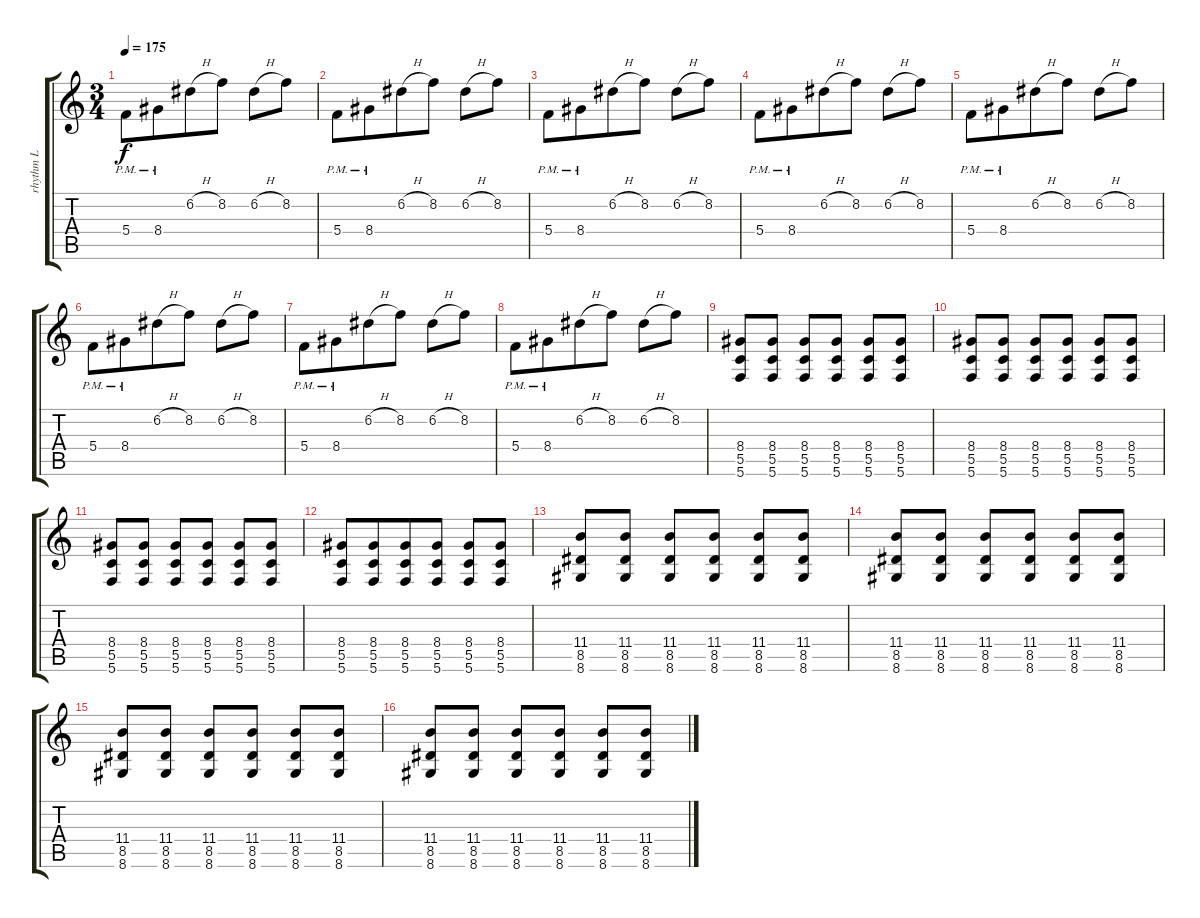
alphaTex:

\track ("rhythm L" "rhythm L") {instrument overdrivenguitar bank 255}
\staff {score tabs}
\tuning (D4 A3 F3 C3 G2 C2) {hide}
\ts (3 4)
\tempo 175
\clef g2
\ks c
5.4{pm}.8{dy f beam merge} 8.4{pm}.8{beam merge} 6.2{h}.8 8.2.8 6.2{h}.8{beam merge} 8.2.8 |
5.4{pm}.8{beam merge} 8.4{pm}.8{beam merge} 6.2{h}.8 8.2.8 6.2{h}.8{beam merge} 8.2.8 |
5.4{pm}.8{beam merge} 8.4{pm}.8{beam merge} 6.2{h}.8 8.2.8 6.2{h}.8{beam merge} 8.2.8 |
5.4{pm}.8{beam merge} 8.4{pm}.8{beam merge} 6.2{h}.8 8.2.8 6.2{h}.8{beam merge} 8.2.8 |
5.4{pm}.8{beam merge} 8.4{pm}.8{beam merge} 6.2{h}.8 8.2.8 6.2{h}.8{beam merge} 8.2.8 |
5.4{pm}.8{beam merge} 8.4{pm}.8{beam merge} 6.2{h}.8 8.2.8 6.2{h}.8{beam merge} 8.2.8 |
5.4{pm}.8{beam merge} 8.4{pm}.8{beam merge} 6.2{h}.8 8.2.8 6.2{h}.8{beam merge} 8.2.8 |
5.4{pm}.8{beam merge} 8.4{pm}.8{beam merge} 6.2{h}.8 8.2.8 6.2{h}.8{beam merge} 8.2.8 |
(8.4 5.5 5.6).8 (8.4 5.5 5.6).8 (8.4 5.5 5.6).8{beam merge} (8.4 5.5 5.6).8 (8.4 5.5 5.6).8 (8.4 5.5 5.6).8 |
(8.4 5.5 5.6).8 (8.4 5.5 5.6).8 (8.4 5.5 5.6).8 (8.4 5.5 5.6).8 (8.4 5.5 5.6).8 (8.4 5.5 5.6).8 |
(8.4 5.5 5.6).8{beam merge} (8.4 5.5 5.6).8 (8.4 5.5 5.6).8 (8.4 5.5 5.6).8 (8.4 5.5 5.6).8{beam merge} (8.4 5.5 5.6).8 |
(8.4 5.5 5.6).8 (8.4 5.5 5.6).8{beam merge} (8.4 5.5 5.6).8{beam merge} (8.4 5.5 5.6).8 (8.4 5.5 5.6).8 (8.4 5.5 5.6).8 |
(11.4 8.5 8.6).8 (11.4 8.5 8.6).8 (11.4 8.5 8.6).8 (11.4 8.5 8.6).8 (11.4 8.5 8.6).8{beam merge} (11.4 8.5 8.6).8 |
(11.4 8.5 8.6).8 (11.4 8.5 8.6).8 (11.4 8.5 8.6).8 (11.4 8.5 8.6).8 (11.4 8.5 8.6).8{beam merge} (11.4 8.5 8.6).8 |
(11.4 8.5 8.6).8 (11.4 8.5 8.6).8 (11.4 8.5 8.6).8 (11.4 8.5 8.6).8 (11.4 8.5 8.6).8{beam merge} (11.4 8.5 8.6).8 |
(11.4 8.5 8.6).8 (11.4 8.5 8.6).8 (11.4 8.5 8.6).8 (11.4 8.5 8.6).8 (11.4 8.5 8.6).8{beam merge} (11.4 8.5 8.6).8
